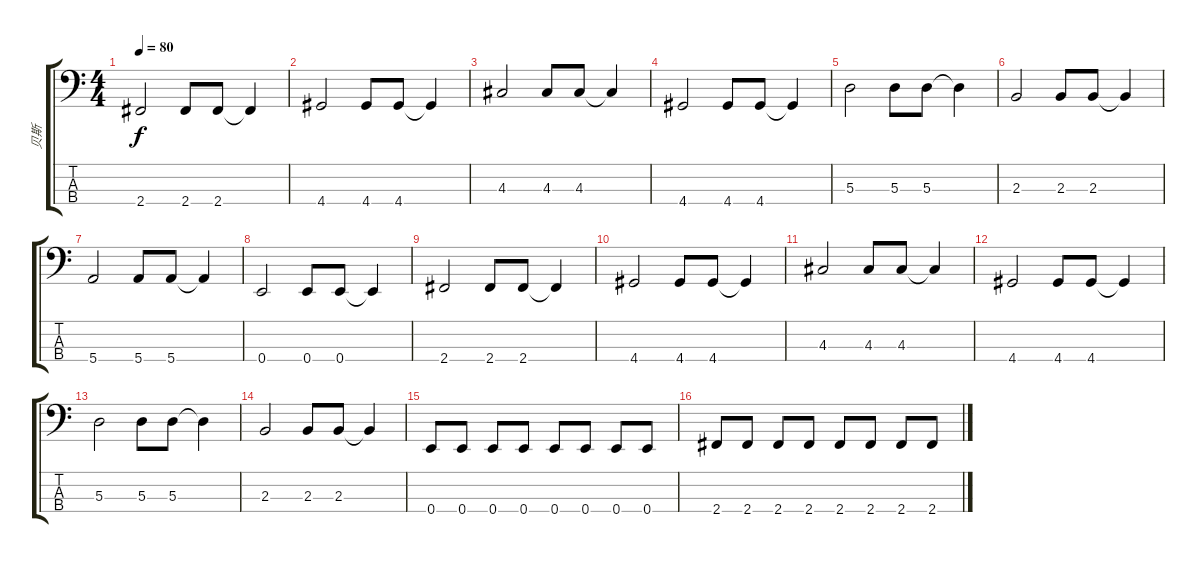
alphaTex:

\track ("贝斯" "贝斯") {instrument electricbassfinger}
\staff {score tabs}
\tuning (G2 D2 A1 E1) {hide}
\ts (4 4)
\tempo 80
\clef f4
\ks c
2.4.2{dy f} 2.4.8 2.4.8 2.4{t}.4 |
4.4.2 4.4.8 4.4.8 4.4{t}.4 |
4.3.2 4.3.8 4.3.8 4.3{t}.4 |
4.4.2 4.4.8 4.4.8 4.4{t}.4 |
5.3.2 5.3.8 5.3.8 5.3{t}.4 |
2.3.2 2.3.8 2.3.8 2.3{t}.4 |
5.4.2 5.4.8 5.4.8 5.4{t}.4 |
0.4.2 0.4.8 0.4.8 0.4{t}.4 |
2.4.2 2.4.8 2.4.8 2.4{t}.4 |
4.4.2 4.4.8 4.4.8 4.4{t}.4 |
4.3.2 4.3.8 4.3.8 4.3{t}.4 |
4.4.2 4.4.8 4.4.8 4.4{t}.4 |
5.3.2 5.3.8 5.3.8 5.3{t}.4 |
2.3.2 2.3.8 2.3.8 2.3{t}.4 |
0.4.8 0.4.8 0.4.8 0.4.8 0.4.8 0.4.8 0.4.8 0.4.8 |
2.4.8 2.4.8 2.4.8 2.4.8 2.4.8 2.4.8 2.4.8 2.4.8
